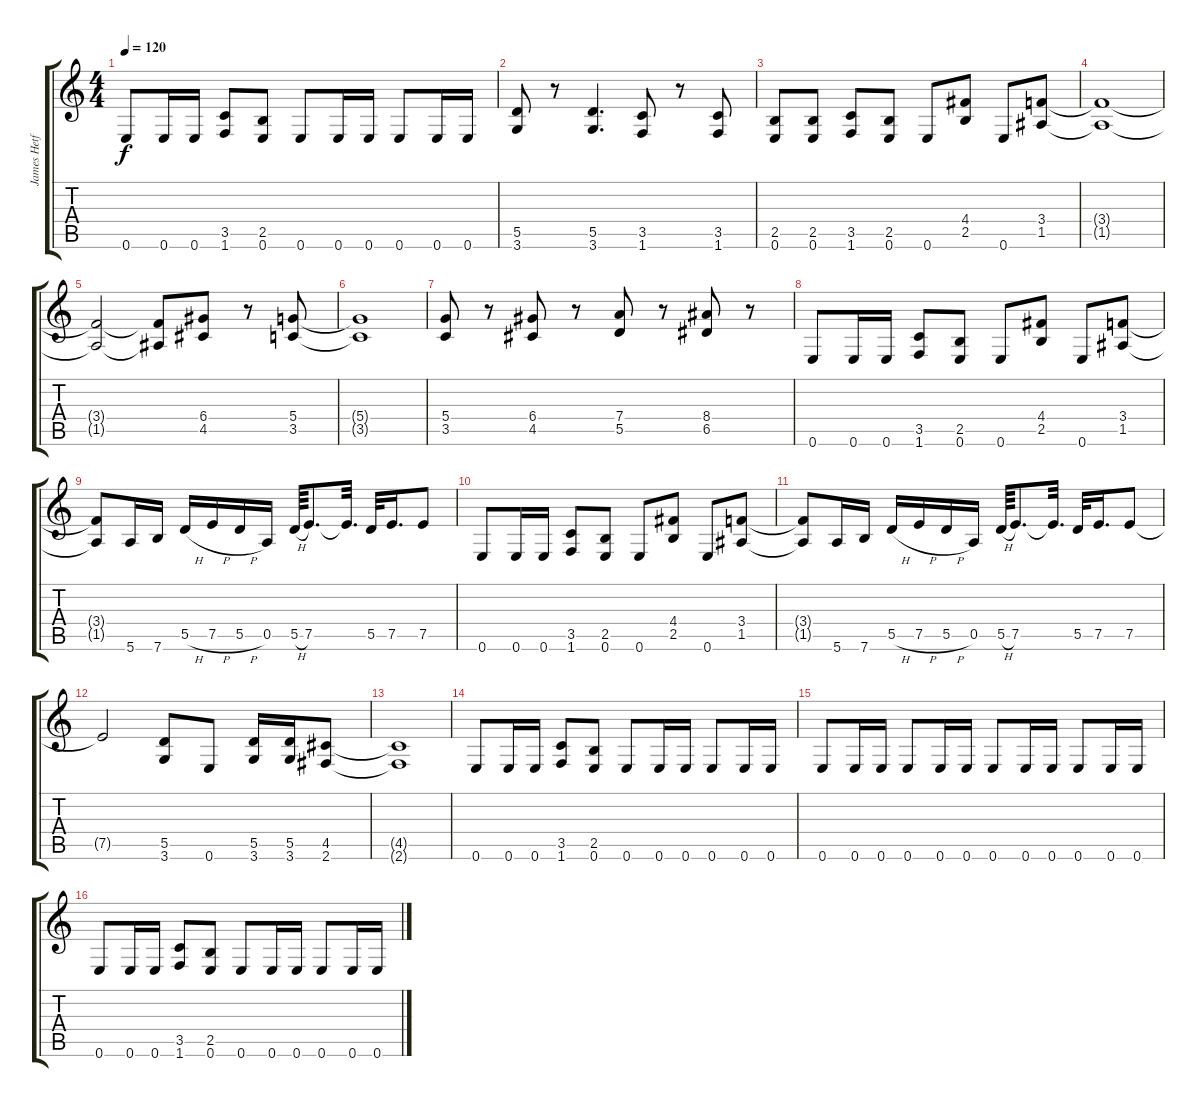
\track ("James Hetfield Rhythm" "James Hetf") {instrument distortionguitar}
\staff {score tabs}
\tuning (E4 B3 G3 D3 A2 E2) {hide}
\ts (4 4)
\tempo 120
\clef g2
\ks c
0.6.8{dy f} 0.6.16 0.6.16 (3.5 1.6).8 (2.5 0.6).8 0.6.8 0.6.16 0.6.16 0.6.8 0.6.16 0.6.16 |
(5.5 3.6).8 r.8 (5.5 3.6).4{d} (3.5 1.6).8 r.8 (3.5 1.6).8 |
(2.5 0.6).8 (2.5 0.6).8 (3.5 1.6).8 (2.5 0.6).8 0.6.8 (4.4 2.5).8 0.6.8 (3.4 1.5).8 |
(3.4{t} 1.5{t}).1 |
(3.4{t} 1.5{t}).2 (3.4{t} 1.5{t}).8 (6.4 4.5).8 r.8 (5.4 3.5).8 |
(5.4{t} 3.5{t}).1 |
(5.4 3.5).8 r.8 (6.4 4.5).8 r.8 (7.4 5.5).8 r.8 (8.4 6.5).8 r.8 |
0.6.8 0.6.16 0.6.16 (3.5 1.6).8 (2.5 0.6).8 0.6.8 (4.4 2.5).8 0.6.8 (3.4 1.5).8 |
(3.4{t} 1.5{t}).8 5.6.16 7.6.16 5.5{h}.16 7.5{h}.16 5.5{h}.16 0.5.16 5.5{h}.64 7.5.8{d} 7.5{t}.32{d} 5.5.32 7.5.16{d} 7.5.8 |
0.6.8 0.6.16 0.6.16 (3.5 1.6).8 (2.5 0.6).8 0.6.8 (4.4 2.5).8 0.6.8 (3.4 1.5).8 |
(3.4{t} 1.5{t}).8 5.6.16 7.6.16 5.5{h}.16 7.5{h}.16 5.5{h}.16 0.5.16 5.5{h}.64 7.5.8{d} 7.5{t}.32{d} 5.5.32 7.5.16{d} 7.5.8 |
7.5{t}.2 (5.5 3.6).8 0.6.8 (5.5 3.6).16 (5.5 3.6).16 (4.5 2.6).8 |
(4.5{t} 2.6{t}).1 |
0.6.8 0.6.16 0.6.16 (3.5 1.6).8 (2.5 0.6).8 0.6.8 0.6.16 0.6.16 0.6.8 0.6.16 0.6.16 |
0.6.8 0.6.16 0.6.16 0.6.8 0.6.16 0.6.16 0.6.8 0.6.16 0.6.16 0.6.8 0.6.16 0.6.16 |
0.6.8 0.6.16 0.6.16 (3.5 1.6).8 (2.5 0.6).8 0.6.8 0.6.16 0.6.16 0.6.8 0.6.16 0.6.16
